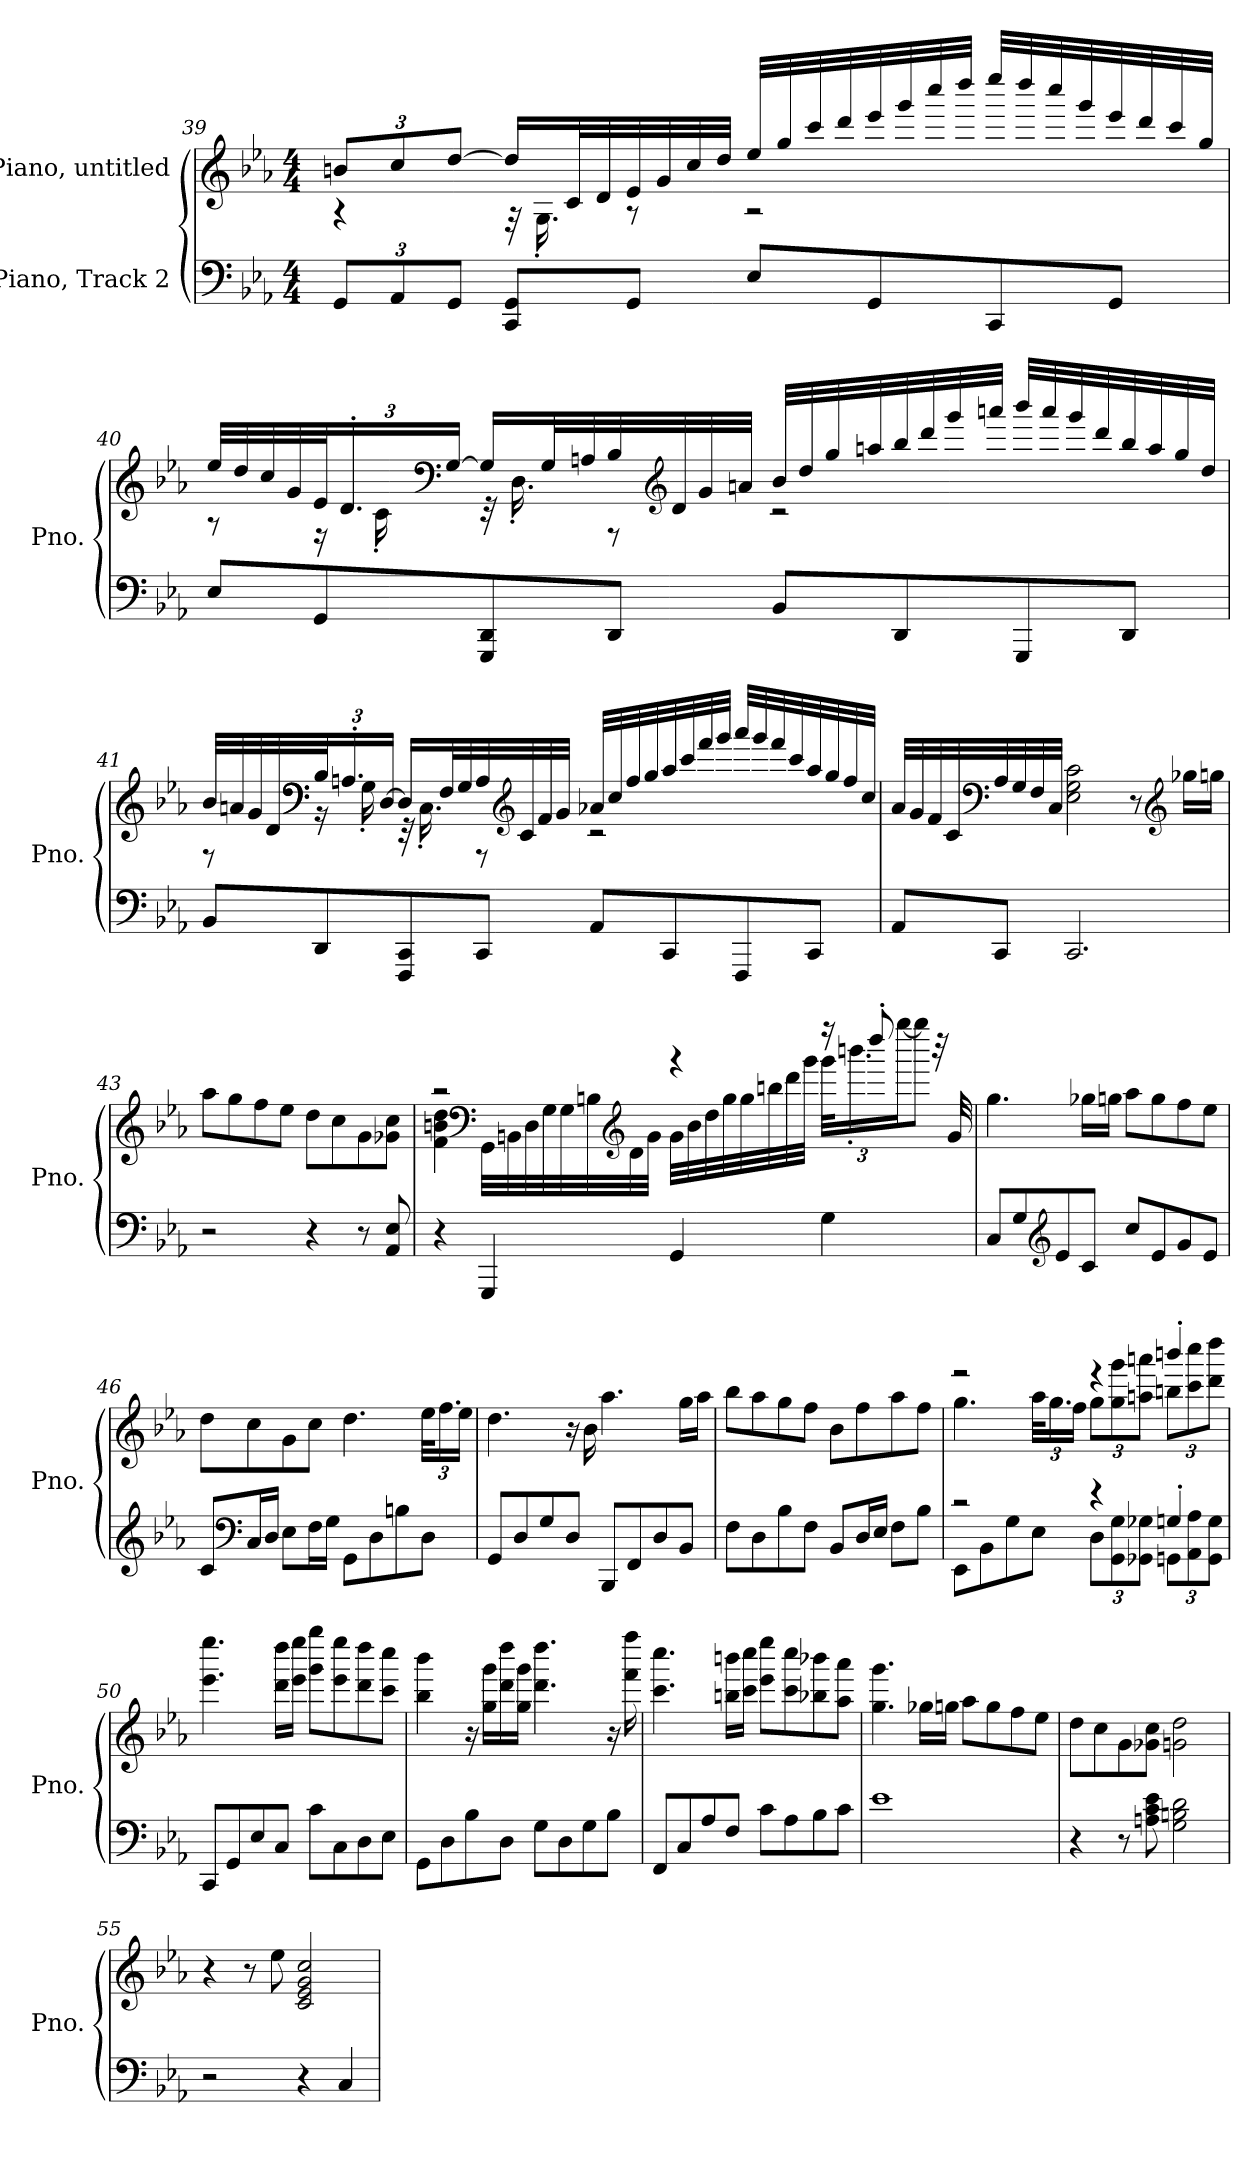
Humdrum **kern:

**kern	**kern
*part2	*part1
*staff2	*staff1
*I"Piano, Track 2	*I"Piano, untitled
*I'Pno.	*I'Pno.
!!LO:LB:g=z
*clefF4	*clefG2
*k[b-e-a-]	*k[b-e-a-]
*M4/4	*M4/4
*Xbrackettup	*Xbrackettup
=39	=39
*	*^
12GG/L	12bn/L	4r
12AA-/	12cc/	.
12GG/J	[12dd/J	.
8CC/ 8GG/L	16dd/LL]	32r
.	.	16.G'\
.	32c/L	.
.	32d/	.
8GG/J	32e-/	8r
.	32g/	.
.	32cc/	.
.	32dd/JJJ	.
8E-/L	32ee-/LLL	2r
.	32gg/	.
.	32ccc/	.
.	32ddd/	.
8GG/	32eee-/	.
.	32ggg/	.
.	32cccc/	.
.	32dddd/JJJ	.
8CC/	32eeee-/LLL	.
.	32dddd/	.
.	32cccc/	.
.	32ggg/	.
8GG/J	32eee-/	.
.	32ddd/	.
.	32ccc/	.
.	32gg/JJJ	.
!!LO:LB:g=z	!!
=40	=40	=40
8E-/L	32ee-/LLL	8r
.	32dd/	.
.	32cc/	.
.	32g/	.
8GG/	48e-/J	16r
.	24.d'/	.
.	.	16c'\
*	*clefF4	*
.	[24G/JJ	.
8GGG/ 8DD/	16G/LL]	32r
.	.	16.D'\
.	32G/L	.
.	32An/	.
8DD/J	32B-/	8r
*	*clefG2	*
.	32d/	.
.	32g/	.
.	32an/JJJ	.
8BB-/L	32b-/LLL	2r
.	32dd/	.
.	32gg/	.
.	32aan/	.
8DD/	32bb-/	.
.	32ddd/	.
.	32ggg/	.
.	32aaan/JJJ	.
8GGG/	32bbb-/LLL	.
.	32aaa/	.
.	32ggg/	.
.	32ddd/	.
8DD/J	32bb-/	.
.	32aa/	.
.	32gg/	.
.	32dd/JJJ	.
!!LO:LB:g=z	!!
=41	=41	=41
8BB-/L	32b-/LLL	8r
.	32an/	.
.	32g/	.
.	32d/	.
*	*clefF4	*
8DD/	48B-/J	16r
.	24.An'/	.
.	.	16G'\
.	[24D/JJ	.
8FFF/ 8CC/	16D/LL]	32r
.	.	16.C'\
.	32F/L	.
.	32G/	.
8CC/J	32A/	8r
*	*clefG2	*
.	32c/	.
.	32f/	.
.	32g/JJJ	.
8AA-/L	32a-X/LLL	2r
.	32cc/	.
.	32ff/	.
.	32gg/	.
8CC/	32aa-/	.
.	32ccc/	.
.	32fff/	.
.	32ggg/JJJ	.
8FFF/	32aaa-/LLL	.
.	32ggg/	.
.	32fff/	.
.	32ccc/	.
8CC/J	32aa-/	.
.	32gg/	.
.	32ff/	.
.	32cc/JJJ	.
*	*v	*v
!!LO:LB:g=z
=42	=42
8AA-/L	32a-/LLL
.	32g/
.	32f/
.	32c/
*	*clefF4
8CC/J	32A-/
.	32G/
.	32F/
.	32C/JJJ
2.CC/	2E-\ 2G\ 2c\
.	8r
*	*clefG2
.	16gg-X\LL
.	16ggn\JJ
=43	=43
2r	8aa-\L
.	8gg\
.	8ff\
.	8ee-\J
4r	8dd\L
.	8cc\
8r	8g\
8AA-/ 8E-/	8g-X\ 8cc\J
!!LO:PB:g=z
=44	=44
*	*^
4r	2r	4f\ 4bn\ 4dd\
*	*clefF4	*
4GGG/	.	32GG\LLL
.	.	32BBn\
.	.	32D\
.	.	32G\
.	.	32G\
.	.	32Bn\
*	*clefG2	*
.	.	32d\
.	.	32g\JJJ
4GG/	4r	32g\LLL
.	.	32b\
.	.	32dd\
.	.	32gg\
.	.	32gg\
.	.	32bbn\
.	.	32ddd\
.	.	32ggg\JJJ
4G\	16r	48ggg\KLL
.	.	24.bbbn'\
.	8dddd'/	.
.	.	[24gggg\J
.	.	8gggg\J]
.	32r	.
.	32g/	.
*	*v	*v
!!LO:LB:g=z
=45	=45
8C/L	4.gg\
8G/	.
*clefG2	*
8e-/	.
8c/J	16gg-X\LL
.	16ggn\JJ
8cc/L	8aa-\L
8e-/	8gg\
8g/	8ff\
8e-/J	8ee-\J
=46	=46
8c/L	8dd\L
*clefF4	*
16C/L	8cc\
16D/JJ	.
8E-\L	8g\
16F\L	8cc\J
16G\JJ	.
8GG\L	4.dd\
8D\	.
8Bn\	.
8D\J	48ee-\KLL
.	24.ff\
.	24ee-\JJ
=47	=47
8GG/L	4.dd\
8D/	.
8G/	.
8D/J	16r
.	16b-\
8BBB-/L	4.aa-\
8FF/	.
8D/	.
8BB-/J	16gg\LL
.	16aa-\JJ
!!LO:LB:g=z
=48	=48
8F\L	8bb-\L
8D\	8aa-\
8B-\	8gg\
8F\J	8ff\J
8BB-/L	8b-\L
16D/L	8ff\
16E-/JJ	.
8F\L	8aa-\
8B-\J	8ff\J
=49	=49
*^	*^
2r	8EE-\L	2r	4.gg\
.	8BB-\	.	.
.	8G\	.	.
.	8E-\J	.	48aa-\KLL
.	.	.	24.gg\
.	.	.	24ff\JJ
4r	12D\L	4r	12gg\L
.	12GG\ 12G\	.	12gg\ 12ggg\
.	12GG-X\ 12G-X\J	.	12aan\ 12aaan\J
4Gn'/	12GGn\L	4bbbn'/	12bbn\L
.	12AA-\ 12A-\	.	12ccc\ 12cccc\
.	12GG\ 12G\J	.	12ddd\ 12dddd\J
*v	*v	*	*
*	*v	*v
=50	=50
8CC/L	4.eee-\ 4.eeee-\
8GG/	.
8E-/	.
8C/J	16ddd\ 16dddd\LL
.	16eee-\ 16eeee-\JJ
8c\L	8ggg\ 8gggg\L
8C\	8eee-\ 8eeee-\
8D\	8ddd\ 8dddd\
8E-\J	8ccc\ 8cccc\J
!!LO:LB:g=z
=51	=51
8GG\L	4bb-\ 4bbb-\
8D\	.
8B-\	16r
.	16gg\ 16ggg\LL
8D\J	16ddd\ 16dddd\
.	16gg\ 16ggg\JJ
8G\L	4.ddd\ 4.dddd\
8D\	.
8G\	.
8B-\J	16r
.	16fff\ 16ffff\
=52	=52
8FF/L	4.ccc\ 4.cccc\
8C/	.
8A-/	.
8F/J	16bbn\ 16bbbn\LL
.	16ccc\ 16cccc\JJ
8c\L	8eee-\ 8eeee-\L
8A-\	8ccc\ 8cccc\
8B-\	8bb-X\ 8bbb-X\
8c\J	8aa-\ 8aaa-\J
=53	=53
1e-	4.gg\ 4.ggg\
.	16gg-X\LL
.	16ggn\JJ
.	8aa-\L
.	8gg\
.	8ff\
.	8ee-\J
=54	=54
4r	8dd\L
.	8cc\
8r	8g\
8An\ 8c\ 8e-\	8g-X\ 8cc\J
2G\ 2Bn\ 2d\	2gn\ 2dd\
!!LO:LB:g=z
=55	=55
2r	4r
.	8r
.	8ee-\
4r	2c/ 2e-/ 2g/ 2cc/
4C/	.
=	=
*-	*-
